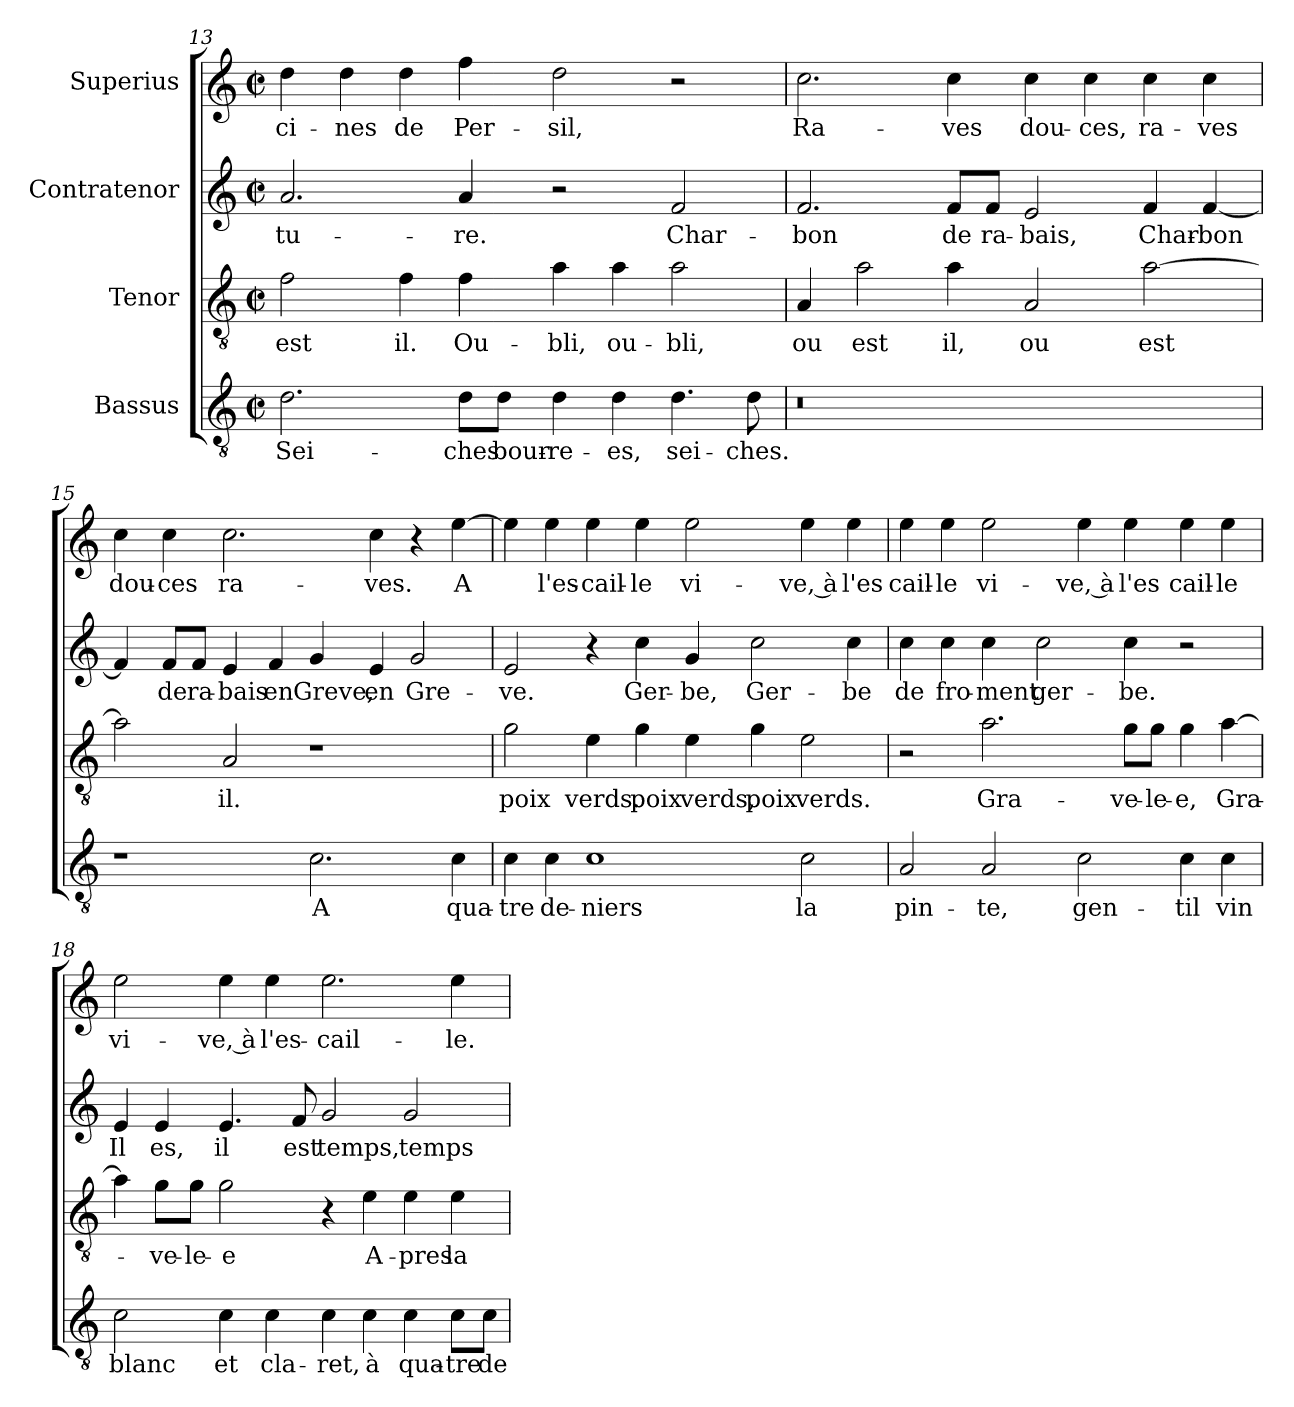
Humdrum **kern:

**kern	**text	**kern	**text	**kern	**text	**kern	**text
*part4	*part4	*part3	*part3	*part2	*part2	*part1	*part1
*staff4	*staff4	*staff3	*staff3	*staff2	*staff2	*staff1	*staff1
*I"Bassus	*	*I"Tenor	*	*I"Contratenor	*	*I"Superius	*
!!LO:PB:g=z
*clefGv2	*	*clefGv2	*	*clefG2	*	*clefG2	*
*ITrd7c12	*	*ITrd7c12	*	*	*	*	*
*k[]	*	*k[]	*	*k[]	*	*k[]	*
*C:	*	*C:	*	*C:	*	*C:	*
*M2/2	*	*M2/2	*	*M2/2	*	*M2/2	*
*met(c|)	*	*met(c|)	*	*met(c|)	*	*met(c|)	*
=13	=13	=13	=13	=13	=13	=13	=13
2.D\	Sei-	2F\	est	2.a/	-tu-	4dd\	-ci-
.	.	.	.	.	.	4dd\	-nes
.	.	4F\	il.	.	.	4dd\	de
8D\L	-ches	4F\	Ou-	4a/	-re.	4ff\	Per-
8D\J	bour-	.	.	.	.	.	.
4D\	-re-	4A\	-bli,	2r	.	2dd\	-sil,
4D\	-es,	4A\	ou-	.	.	.	.
4.D\	sei-	2A\	-bli,	2f/	Char-	2r	.
8D\	-ches.	.	.	.	.	.	.
=14	=14	=14	=14	=14	=14	=14	=14
!LO:N:vis=0	!	!	!	!	!	!	!
1r	.	4AA/	ou	2.f/	-bon	2.cc\	Ra-
.	.	2A\	est	.	.	.	.
.	.	4A\	il,	8f/L	de	4cc\	-ves
.	.	.	.	8f/J	ra-	.	.
1ryy	.	2AA/	ou	2e/	-bais,	4cc\	dou-
.	.	.	.	.	.	4cc\	-ces,
.	.	[2A\	est	4f/	Char-	4cc\	ra-
.	.	.	.	[4f/	-bon	4cc\	-ves
=15	=15	=15	=15	=15	=15	=15	=15
1r	.	2A\]	.	4f/]	.	4cc\	dou-
.	.	.	.	8f/L	de	4cc\	-ces
.	.	.	.	8f/J	ra-	.	.
.	.	2AA/	il.	4e/	-bais	2.cc\	ra-
.	.	.	.	4f/	en	.	.
2.C\	A	1r	.	4g/	Greve,	.	.
.	.	.	.	4e/	en	4cc\	-ves.
.	.	.	.	2g/	Gre-	4r	.
4C\	qua-	.	.	.	.	[4ee\	A
=16	=16	=16	=16	=16	=16	=16	=16
4C\	-tre	2G\	poix	2e/	-ve.	4ee\]	.
4C\	de-	.	.	.	.	4ee\	l'es-
1C\	-niers	4E\	verds.	4r	.	4ee\	-cail-
.	.	4G\	poix	4cc\	Ger-	4ee\	-le
.	.	4E\	verds,	4g/	-be,	2ee\	vi-
.	.	4G\	poix	2cc\	Ger-	.	.
2C\	la	2E\	verds.	.	.	4ee\	-ve, à
.	.	.	.	4cc\	-be	4ee\	l'es
!!LO:LB:g=z
=17	=17	=17	=17	=17	=17	=17	=17
2AA/	pin-	2r	.	4cc\	de	4ee\	cail-
.	.	.	.	4cc\	fro-	4ee\	-le
2AA/	-te,	2.A\	Gra-	4cc\	-ment	2ee\	vi-
.	.	.	.	2cc\	ger-	.	.
2C\	gen-	.	.	.	.	4ee\	-ve, à
.	.	8G\L	-ve-	4cc\	-be.	4ee\	l'es
.	.	8G\J	-le-	.	.	.	.
4C\	-til	4G\	-e,	2r	.	4ee\	cail-
4C\	vin	[4A\	Gra-	.	.	4ee\	-le
=18	=18	=18	=18	=18	=18	=18	=18
2C\	blanc	4A\]	.	4e/	Il	2ee\	vi-
.	.	8G\L	-ve-	4e/	es,	.	.
.	.	8G\J	-le-	.	.	.	.
4C\	et	2G\	-e	4.e/	il	4ee\	-ve, à
4C\	cla-	.	.	.	.	4ee\	l'es-
.	.	.	.	8f/	est	.	.
4C\	-ret,	4r	.	2g/	temps,	2.ee\	-cail-
4C\	à	4E\	A-	.	.	.	.
4C\	qua-	4E\	-pres	2g/	temps	.	.
8C\L	-tre	4E\	la	.	.	4ee\	-le.
8C\J	de-	.	.	.	.	.	.
=	=	=	=	=	=	=	=
*-	*-	*-	*-	*-	*-	*-	*-
